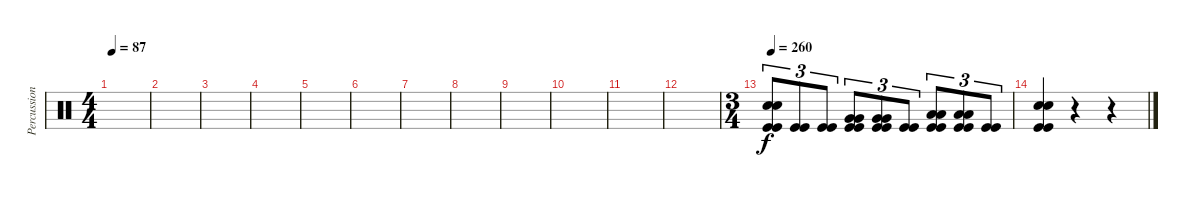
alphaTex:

\track ("Percussion" "Percussion") {instrument percussion}
\staff {score}
\articulation defaults
\ts (4 4)
\tempo 87
\clef neutral
\ks c
|
|
|
|
|
|
|
|
|
|
|
|
\ts (3 4)
\tempo 260
("Snare (hit) 2" "Snare (hit) 2" "Kick (hit)" "Kick (hit)").8{tu (3 2)} ("Kick (hit)" "Kick (hit)").8{tu (3 2)} ("Kick (hit)" "Kick (hit)").8{tu (3 2)} ("Very Low Tom (hit)" "Very Low Tom (hit)" "Kick (hit)" "Kick (hit)").8{tu (3 2)} ("Very Low Tom (hit)" "Very Low Tom (hit)" "Kick (hit)" "Kick (hit)").8{tu (3 2)} ("Kick (hit)" "Kick (hit)").8{tu (3 2)} ("Low Floor Tom (hit)" "Low Floor Tom (hit)" "Kick (hit)" "Kick (hit)").8{tu (3 2)} ("Low Floor Tom (hit)" "Low Floor Tom (hit)" "Kick (hit)" "Kick (hit)").8{tu (3 2)} ("Kick (hit)" "Kick (hit)").8{tu (3 2)} |
("Snare (hit) 2" "Snare (hit) 2" "Kick (hit)" "Kick (hit)").4 r.4 r.4
